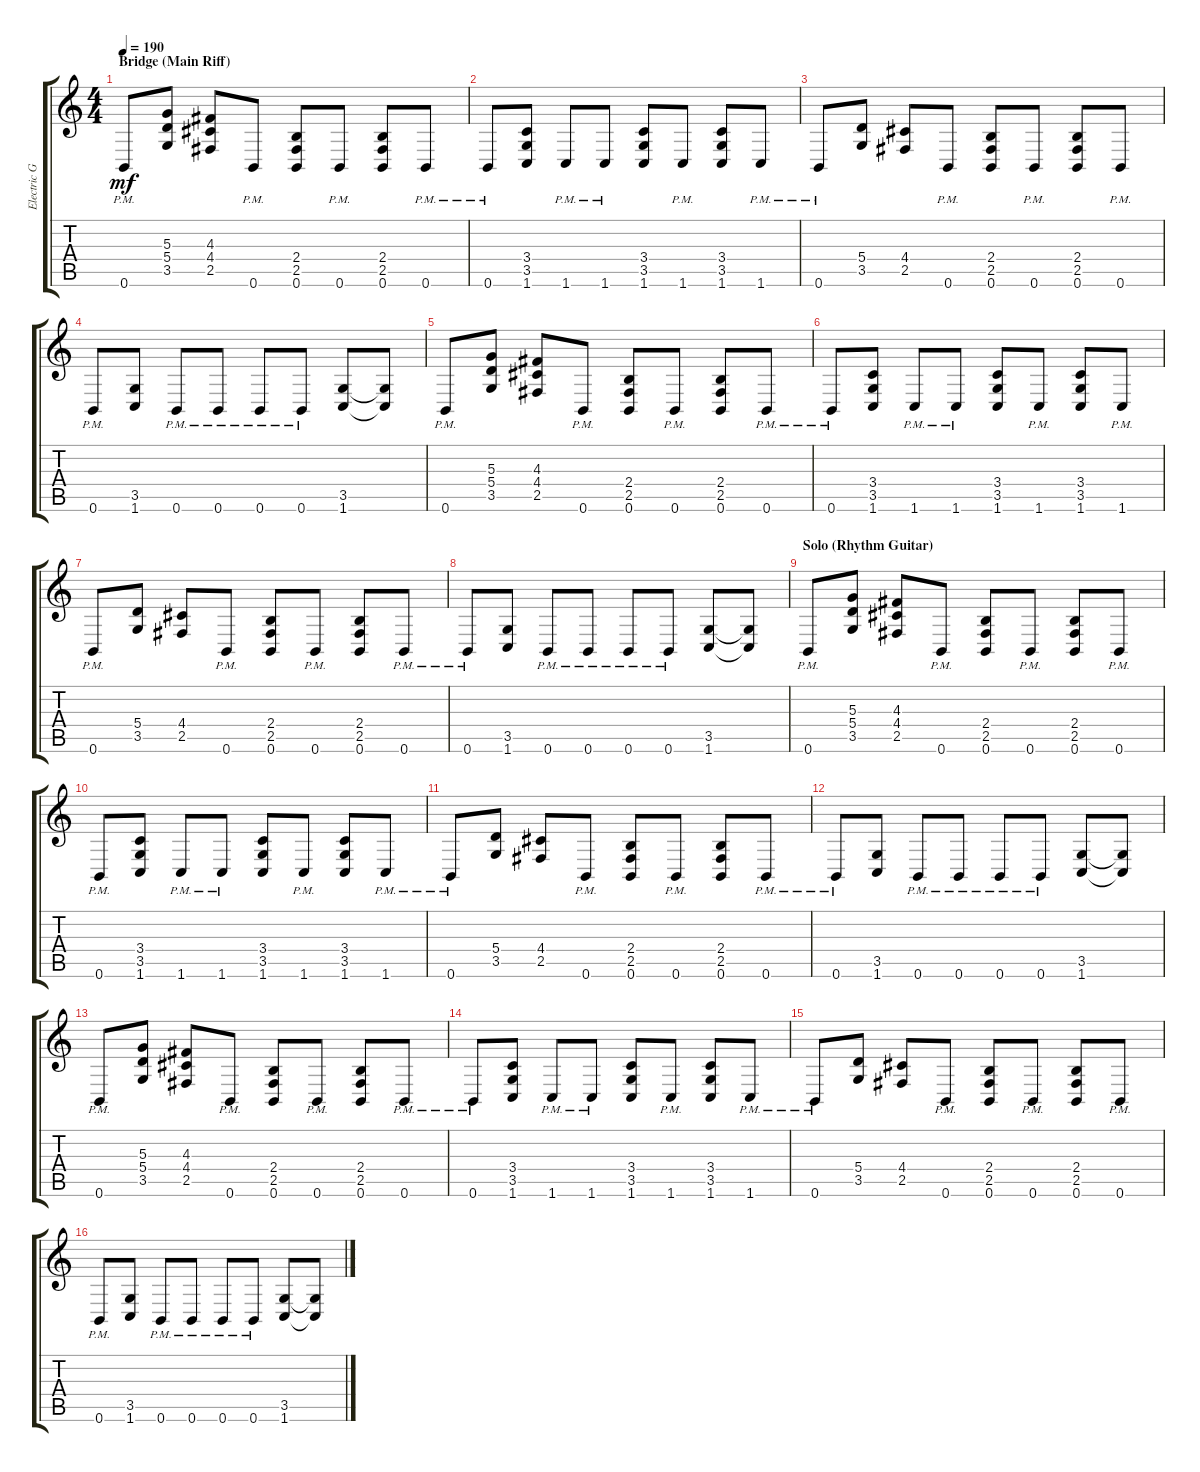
\track ("Electric Guitar" "Electric G") {instrument distortionguitar}
\staff {score tabs}
\tuning (B3 Gb3 D3 A2 E2 B1) {hide}
\ts (4 4)
\section ("" "Bridge (Main Riff)")
\tempo 190
\clef g2
\ks c
0.6{pm}.8{dy mf} (5.3 5.4 3.5).8 (4.3 4.4 2.5).8 0.6{pm}.8 (2.4 2.5 0.6).8 0.6{pm}.8 (2.4 2.5 0.6).8 0.6{pm}.8 |
0.6{pm}.8 (3.4 3.5 1.6).8 1.6{pm}.8 1.6{pm}.8 (3.4 3.5 1.6).8 1.6{pm}.8 (3.4 3.5 1.6).8 1.6{pm}.8 |
0.6{pm}.8 (5.4 3.5).8 (4.4 2.5).8 0.6{pm}.8 (2.4 2.5 0.6).8 0.6{pm}.8 (2.4 2.5 0.6).8 0.6{pm}.8 |
0.6{pm}.8 (3.5 1.6).8 0.6{pm}.8 0.6{pm}.8 0.6{pm}.8 0.6{pm}.8 (3.5 1.6).8 (3.5{t} 1.6{t}).8 |
0.6{pm}.8 (5.3 5.4 3.5).8 (4.3 4.4 2.5).8 0.6{pm}.8 (2.4 2.5 0.6).8 0.6{pm}.8 (2.4 2.5 0.6).8 0.6{pm}.8 |
0.6{pm}.8 (3.4 3.5 1.6).8 1.6{pm}.8 1.6{pm}.8 (3.4 3.5 1.6).8 1.6{pm}.8 (3.4 3.5 1.6).8 1.6{pm}.8 |
0.6{pm}.8 (5.4 3.5).8 (4.4 2.5).8 0.6{pm}.8 (2.4 2.5 0.6).8 0.6{pm}.8 (2.4 2.5 0.6).8 0.6{pm}.8 |
0.6{pm}.8 (3.5 1.6).8 0.6{pm}.8 0.6{pm}.8 0.6{pm}.8 0.6{pm}.8 (3.5 1.6).8 (3.5{t} 1.6{t}).8 |
\section ("" "Solo (Rhythm Guitar)")
0.6{pm}.8 (5.3 5.4 3.5).8 (4.3 4.4 2.5).8 0.6{pm}.8 (2.4 2.5 0.6).8 0.6{pm}.8 (2.4 2.5 0.6).8 0.6{pm}.8 |
0.6{pm}.8 (3.4 3.5 1.6).8 1.6{pm}.8 1.6{pm}.8 (3.4 3.5 1.6).8 1.6{pm}.8 (3.4 3.5 1.6).8 1.6{pm}.8 |
0.6{pm}.8 (5.4 3.5).8 (4.4 2.5).8 0.6{pm}.8 (2.4 2.5 0.6).8 0.6{pm}.8 (2.4 2.5 0.6).8 0.6{pm}.8 |
0.6{pm}.8 (3.5 1.6).8 0.6{pm}.8 0.6{pm}.8 0.6{pm}.8 0.6{pm}.8 (3.5 1.6).8 (3.5{t} 1.6{t}).8 |
0.6{pm}.8 (5.3 5.4 3.5).8 (4.3 4.4 2.5).8 0.6{pm}.8 (2.4 2.5 0.6).8 0.6{pm}.8 (2.4 2.5 0.6).8 0.6{pm}.8 |
0.6{pm}.8 (3.4 3.5 1.6).8 1.6{pm}.8 1.6{pm}.8 (3.4 3.5 1.6).8 1.6{pm}.8 (3.4 3.5 1.6).8 1.6{pm}.8 |
0.6{pm}.8 (5.4 3.5).8 (4.4 2.5).8 0.6{pm}.8 (2.4 2.5 0.6).8 0.6{pm}.8 (2.4 2.5 0.6).8 0.6{pm}.8 |
0.6{pm}.8 (3.5 1.6).8 0.6{pm}.8 0.6{pm}.8 0.6{pm}.8 0.6{pm}.8 (3.5 1.6).8 (3.5{t} 1.6{t}).8
